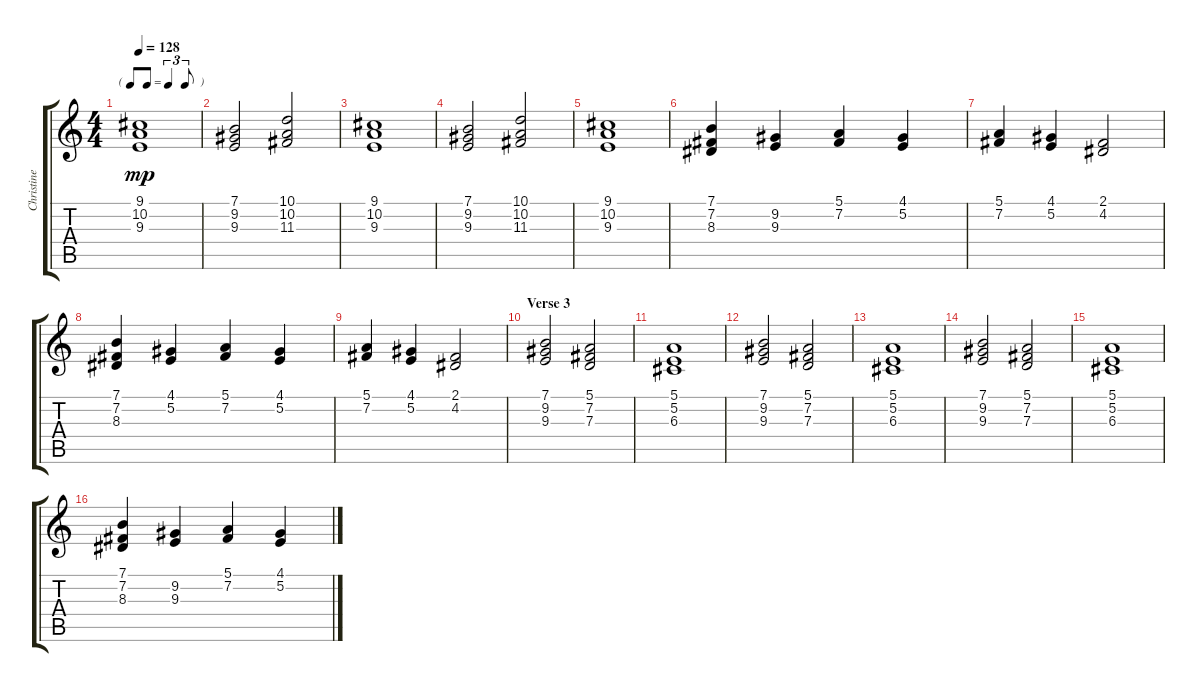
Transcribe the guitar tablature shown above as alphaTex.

\track ("Christine McVie - Vox Continental" "Christine ") {instrument drawbarorgan}
\staff {score tabs}
\tuning (E4 B3 G3 D3 A2 E2) {hide}
\ts (4 4)
\tf triplet8th
\tempo 128
\clef g2
\ks c
(9.1 10.2 9.3).1{dy mp} |
(7.1 9.2 9.3).2 (10.1 10.2 11.3).2 |
(9.1 10.2 9.3).1 |
(7.1 9.2 9.3).2 (10.1 10.2 11.3).2 |
(9.1 10.2 9.3).1 |
(7.1 7.2 8.3).4 (9.2 9.3).4 (5.1 7.2).4 (4.1 5.2).4 |
(5.1 7.2).4 (4.1 5.2).4 (2.1 4.2).2 |
(7.1 7.2 8.3).4 (4.1 5.2).4 (5.1 7.2).4 (4.1 5.2).4 |
(5.1 7.2).4 (4.1 5.2).4 (2.1 4.2).2 |
\section ("" "Verse 3")
(7.1 9.2 9.3).2 (5.1 7.2 7.3).2 |
(5.1 5.2 6.3).1 |
(7.1 9.2 9.3).2 (5.1 7.2 7.3).2 |
(5.1 5.2 6.3).1 |
(7.1 9.2 9.3).2 (5.1 7.2 7.3).2 |
(5.1 5.2 6.3).1 |
(7.1 7.2 8.3).4 (9.2 9.3).4 (5.1 7.2).4 (4.1 5.2).4
